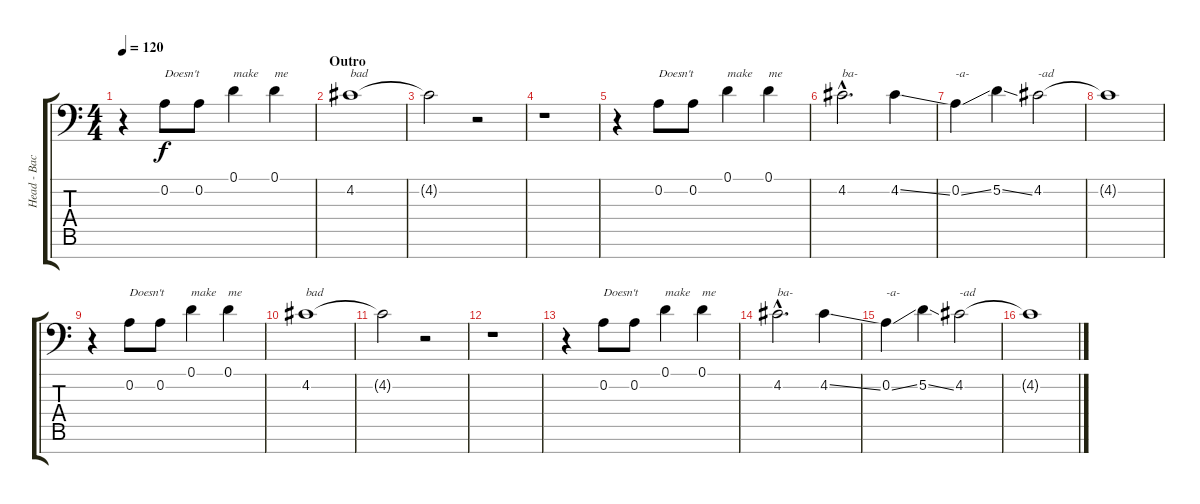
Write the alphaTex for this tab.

\track ("Head - Backing Vocals" "Head - Bac") {instrument trumpet}
\staff {score tabs}
\tuning (D4 A3 F3 C3 G2 D2 A1) {hide}
\ts (4 4)
\tempo 120
\clef f4
\ks c
r.4{dy f} 0.2.8{txt "Doesn't"} 0.2.8 0.1.4{txt "make"} 0.1.4{txt "me"} |
\section ("" "Outro")
4.2.1{txt "bad"} |
4.2{t}.2 r.2 |
r.1 |
r.4 0.2.8{txt "Doesn't"} 0.2.8 0.1.4{txt "make"} 0.1.4{txt "me"} |
4.2{hac}.2{d txt "ba-"} 4.2{ss}.4 |
0.2{ss}.4{txt "-a-"} 5.2{ss}.4 4.2.2{txt "-ad"} |
4.2{t}.1 |
r.4 0.2.8{txt "Doesn't"} 0.2.8 0.1.4{txt "make"} 0.1.4{txt "me"} |
4.2.1{txt "bad"} |
4.2{t}.2 r.2 |
r.1 |
r.4 0.2.8{txt "Doesn't" volume 10} 0.2.8{volume 10} 0.1.4{txt "make" volume 9} 0.1.4{txt "me" volume 9} |
4.2{hac}.2{d txt "ba-" volume 8} 4.2{ss}.4{volume 7} |
0.2{ss}.4{txt "-a-" volume 6} 5.2{ss}.4{volume 5} 4.2.2{txt "-ad"} |
4.2{t}.1
